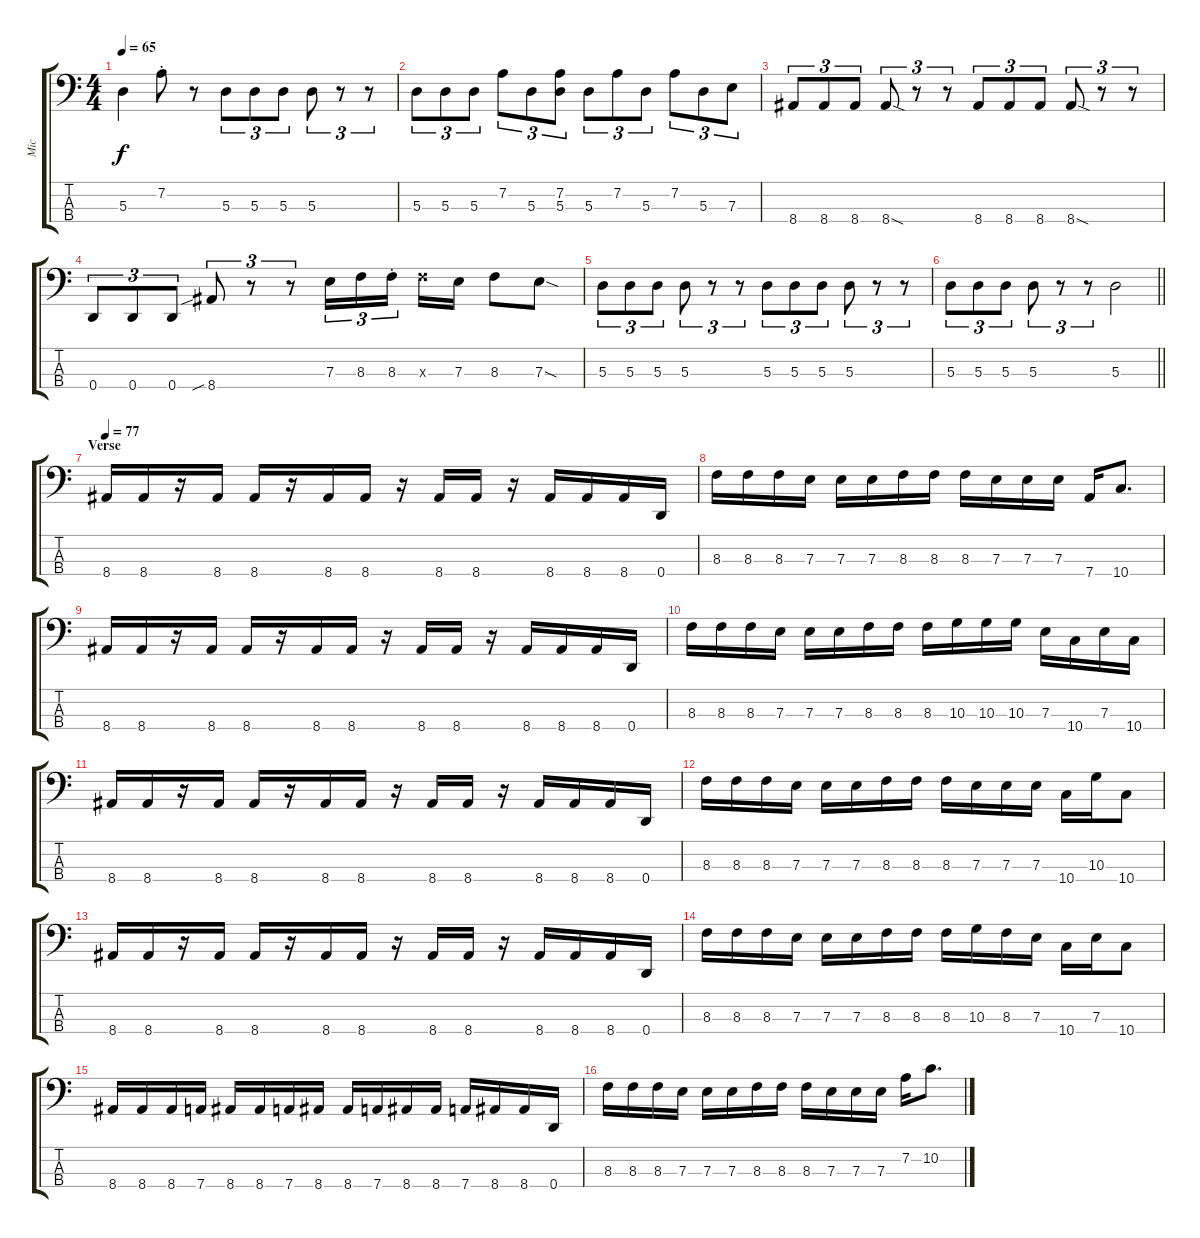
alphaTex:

\track ("Mic" "Mic") {instrument electricbassfinger}
\staff {score tabs}
\tuning (G2 D2 A1 D1) {hide}
\ts (4 4)
\tempo 65
\clef f4
\ks c
5.3.4{dy f} 7.2{st}.8 r.8 5.3.8{tu (3 2)} 5.3.8{tu (3 2)} 5.3.8{tu (3 2)} 5.3.8{tu (3 2)} r.8{tu (3 2)} r.8{tu (3 2)} |
5.3.8{tu (3 2)} 5.3.8{tu (3 2)} 5.3.8{tu (3 2)} 7.2.8{tu (3 2)} 5.3.8{tu (3 2)} (7.2 5.3).8{tu (3 2)} 5.3.8{tu (3 2)} 7.2.8{tu (3 2)} 5.3.8{tu (3 2)} 7.2.8{tu (3 2)} 5.3.8{tu (3 2)} 7.3.8{tu (3 2)} |
8.4.8{tu (3 2)} 8.4.8{tu (3 2)} 8.4.8{tu (3 2)} 8.4{sod}.8{tu (3 2)} r.8{tu (3 2)} r.8{tu (3 2)} 8.4.8{tu (3 2)} 8.4.8{tu (3 2)} 8.4.8{tu (3 2)} 8.4{sod}.8{tu (3 2)} r.8{tu (3 2)} r.8{tu (3 2)} |
0.4.8{tu (3 2)} 0.4.8{tu (3 2)} 0.4.8{tu (3 2)} 8.4{sib}.8{tu (3 2)} r.8{tu (3 2)} r.8{tu (3 2)} 7.3.16{tu (3 2)} 8.3.16{tu (3 2)} 8.3{st}.16{tu (3 2) beam splitsecondary} 8.3{x}.16 7.3.16 8.3.8 7.3{sod}.8 |
5.3.8{tu (3 2)} 5.3.8{tu (3 2)} 5.3.8{tu (3 2)} 5.3.8{tu (3 2)} r.8{tu (3 2)} r.8{tu (3 2)} 5.3.8{tu (3 2)} 5.3.8{tu (3 2)} 5.3.8{tu (3 2)} 5.3.8{tu (3 2)} r.8{tu (3 2)} r.8{tu (3 2)} |
\barLineRight lightlight
5.3.8{tu (3 2)} 5.3.8{tu (3 2)} 5.3.8{tu (3 2)} 5.3.8{tu (3 2)} r.8{tu (3 2)} r.8{tu (3 2)} 5.3.2 |
\section ("" "Verse")
\tempo 77
8.4.16 8.4.16 r.16 8.4.16 8.4.16 r.16 8.4.16 8.4.16 r.16 8.4.16 8.4.16 r.16 8.4.16 8.4.16 8.4.16 0.4.16 |
8.3.16 8.3.16 8.3.16 7.3.16 7.3.16 7.3.16 8.3.16 8.3.16 8.3.16 7.3.16 7.3.16 7.3.16 7.4.16 10.4.8{d} |
8.4.16 8.4.16 r.16 8.4.16 8.4.16 r.16 8.4.16 8.4.16 r.16 8.4.16 8.4.16 r.16 8.4.16 8.4.16 8.4.16 0.4.16 |
8.3.16 8.3.16 8.3.16 7.3.16 7.3.16 7.3.16 8.3.16 8.3.16 8.3.16 10.3.16 10.3.16 10.3.16 7.3.16 10.4.16 7.3.16 10.4.16 |
8.4.16 8.4.16 r.16 8.4.16 8.4.16 r.16 8.4.16 8.4.16 r.16 8.4.16 8.4.16 r.16 8.4.16 8.4.16 8.4.16 0.4.16 |
8.3.16 8.3.16 8.3.16 7.3.16 7.3.16 7.3.16 8.3.16 8.3.16 8.3.16 7.3.16 7.3.16 7.3.16 10.4.16 10.3.16 10.4.8 |
8.4.16 8.4.16 r.16 8.4.16 8.4.16 r.16 8.4.16 8.4.16 r.16 8.4.16 8.4.16 r.16 8.4.16 8.4.16 8.4.16 0.4.16 |
8.3.16 8.3.16 8.3.16 7.3.16 7.3.16 7.3.16 8.3.16 8.3.16 8.3.16 10.3.16 8.3.16 7.3.16 10.4.16 7.3.16 10.4.8 |
8.4.16 8.4.16 8.4.16 7.4.16 8.4.16 8.4.16 7.4.16 8.4.16 8.4.16 7.4.16 8.4.16 8.4.16 7.4.16 8.4.16 8.4.16 0.4.16 |
8.3.16 8.3.16 8.3.16 7.3.16 7.3.16 7.3.16 8.3.16 8.3.16 8.3.16 7.3.16 7.3.16 7.3.16 7.2.16 10.2.8{d}
